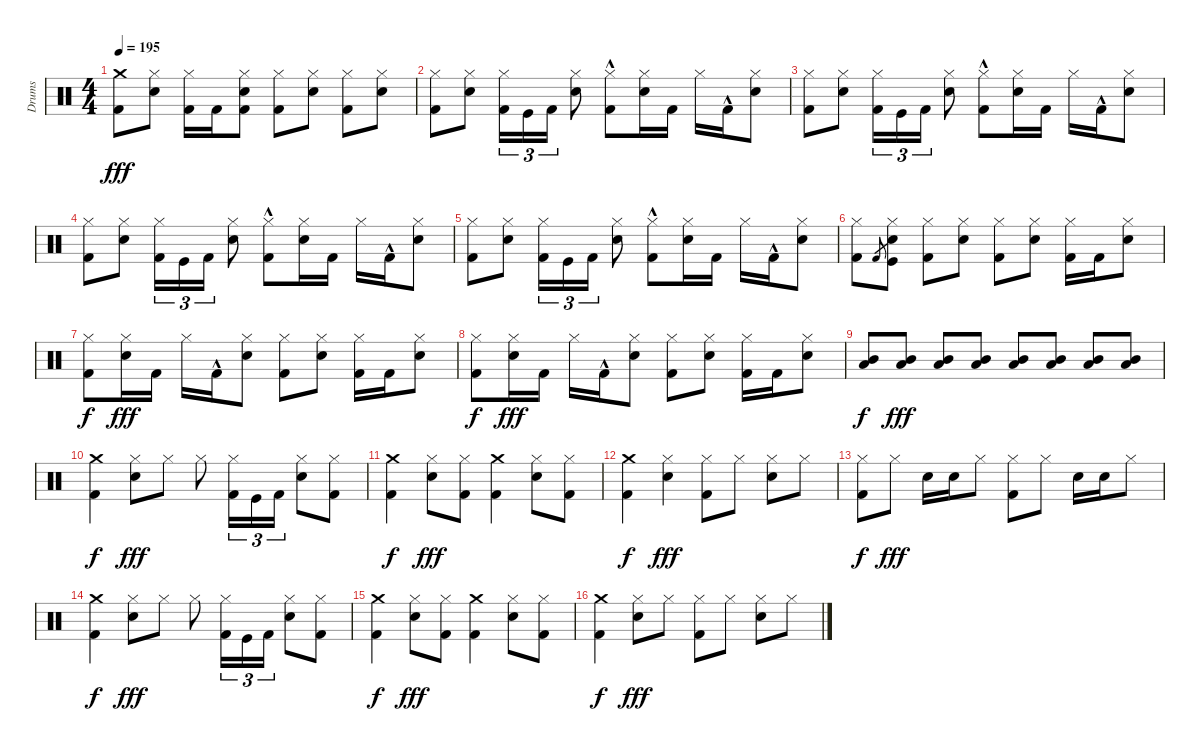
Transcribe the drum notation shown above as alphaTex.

\track ("Drums" "Drums") {instrument percussion}
\staff {score}
\articulation defaults
\ts (4 4)
\tempo 195
\clef neutral
\ks c
("Kick (hit) 2" "Crash medium (hit)").8{dy fff} ("Hi-Hat (closed)" "Snare (hit) 2").8 ("Kick (hit) 2" "Hi-Hat (closed)").16 "Kick (hit) 2".16 ("Kick (hit) 2" "Snare (hit) 2" "Hi-Hat (closed)").8 ("Kick (hit) 2" "Hi-Hat (closed)").8 ("Snare (hit) 2" "Hi-Hat (closed)").8 ("Kick (hit) 2" "Hi-Hat (closed)").8 ("Snare (hit) 2" "Hi-Hat (closed)").8 |
("Kick (hit) 2" "Hi-Hat (closed)").8 ("Snare (hit) 2" "Hi-Hat (closed)").8 ("Kick (hit) 2" "Hi-Hat (closed)").16{tu (3 2)} "Kick (hit)".16{tu (3 2)} "Kick (hit) 2".16{tu (3 2)} ("Snare (hit) 2" "Hi-Hat (closed)").8 ("Kick (hit) 2"{hac} "Hi-Hat (closed)").8 ("Snare (hit) 2" "Hi-Hat (closed)").16 "Kick (hit) 2".16 "Hi-Hat (closed)".16 "Kick (hit) 2"{hac}.16 ("Snare (hit) 2" "Hi-Hat (closed)").8 |
("Kick (hit) 2" "Hi-Hat (closed)").8 ("Snare (hit) 2" "Hi-Hat (closed)").8 ("Kick (hit) 2" "Hi-Hat (closed)").16{tu (3 2)} "Kick (hit)".16{tu (3 2)} "Kick (hit) 2".16{tu (3 2)} ("Snare (hit) 2" "Hi-Hat (closed)").8 ("Kick (hit) 2"{hac} "Hi-Hat (closed)").8 ("Snare (hit) 2" "Hi-Hat (closed)").16 "Kick (hit) 2".16 "Hi-Hat (closed)".16 "Kick (hit) 2"{hac}.16 ("Snare (hit) 2" "Hi-Hat (closed)").8 |
("Kick (hit) 2" "Hi-Hat (closed)").8 ("Snare (hit) 2" "Hi-Hat (closed)").8 ("Kick (hit) 2" "Hi-Hat (closed)").16{tu (3 2)} "Kick (hit)".16{tu (3 2)} "Kick (hit) 2".16{tu (3 2)} ("Snare (hit) 2" "Hi-Hat (closed)").8 ("Kick (hit) 2"{hac} "Hi-Hat (closed)").8 ("Snare (hit) 2" "Hi-Hat (closed)").16 "Kick (hit) 2".16 "Hi-Hat (closed)".16 "Kick (hit) 2"{hac}.16 ("Snare (hit) 2" "Hi-Hat (closed)").8 |
("Kick (hit) 2" "Hi-Hat (closed)").8 ("Snare (hit) 2" "Hi-Hat (closed)").8 ("Kick (hit) 2" "Hi-Hat (closed)").16{tu (3 2)} "Kick (hit)".16{tu (3 2)} "Kick (hit) 2".16{tu (3 2)} ("Snare (hit) 2" "Hi-Hat (closed)").8 ("Kick (hit) 2"{hac} "Hi-Hat (closed)").8 ("Snare (hit) 2" "Hi-Hat (closed)").16 "Kick (hit) 2".16 "Hi-Hat (closed)".16 "Kick (hit) 2"{hac}.16 ("Snare (hit) 2" "Hi-Hat (closed)").8 |
("Kick (hit) 2" "Hi-Hat (closed)").8 "Kick (hit) 2".8{gr} ("Kick (hit)" "Snare (hit) 2" "Hi-Hat (closed)").8 ("Kick (hit) 2" "Hi-Hat (closed)").8 ("Snare (hit) 2" "Hi-Hat (closed)").8 ("Kick (hit) 2" "Hi-Hat (closed)").8 ("Snare (hit) 2" "Hi-Hat (closed)").8 ("Kick (hit) 2" "Hi-Hat (closed)").16 "Kick (hit) 2".16 ("Snare (hit) 2" "Hi-Hat (closed)").8 |
("Hi-Hat (closed)" "Kick (hit) 2").8{dy f} ("Snare (hit) 2" "Hi-Hat (closed)").16{dy fff} "Kick (hit) 2".16 "Hi-Hat (closed)".16 "Kick (hit) 2"{hac}.16 ("Snare (hit) 2" "Hi-Hat (closed)").8 ("Hi-Hat (closed)" "Kick (hit) 2").8 ("Snare (hit) 2" "Hi-Hat (closed)").8 ("Hi-Hat (closed)" "Kick (hit) 2").16 "Kick (hit) 2".16 ("Snare (hit) 2" "Hi-Hat (closed)").8 |
("Hi-Hat (closed)" "Kick (hit) 2").8{dy f} ("Snare (hit) 2" "Hi-Hat (closed)").16{dy fff} "Kick (hit) 2".16 "Hi-Hat (closed)".16 "Kick (hit) 2"{hac}.16 ("Snare (hit) 2" "Hi-Hat (closed)").8 ("Hi-Hat (closed)" "Kick (hit) 2").8 ("Snare (hit) 2" "Hi-Hat (closed)").8 ("Hi-Hat (closed)" "Kick (hit) 2").16 "Kick (hit) 2".16 ("Snare (hit) 2" "Hi-Hat (closed)").8 |
("Mid Tom (hit)" "Low Tom (hit)").8{dy f} ("Mid Tom (hit)" "Low Tom (hit)").8{dy fff} ("Mid Tom (hit)" "Low Tom (hit)").8 ("Mid Tom (hit)" "Low Tom (hit)").8 ("Mid Tom (hit)" "Low Tom (hit)").8 ("Mid Tom (hit)" "Low Tom (hit)").8 ("Mid Tom (hit)" "Low Tom (hit)").8 ("Mid Tom (hit)" "Low Tom (hit)").8 |
("Kick (hit) 2" "Crash medium (hit)").4{dy f} ("Snare (hit) 2" "Hi-Hat (closed)").8{dy fff} "Hi-Hat (closed)".8 "Hi-Hat (closed)".8 ("Kick (hit) 2" "Hi-Hat (closed)").16{tu (3 2)} "Kick (hit)".16{tu (3 2)} "Kick (hit) 2".16{tu (3 2)} ("Snare (hit) 2" "Hi-Hat (closed)").8 ("Kick (hit) 2" "Hi-Hat (closed)").8 |
("Kick (hit) 2" "Crash medium (hit)").4{dy f} ("Hi-Hat (closed)" "Snare (hit) 2").8{dy fff} ("Kick (hit) 2" "Hi-Hat (closed)").8 ("Crash medium (hit)" "Kick (hit) 2").4 ("Hi-Hat (closed)" "Snare (hit) 2").8 ("Kick (hit) 2" "Hi-Hat (closed)").8 |
("Kick (hit) 2" "Crash medium (hit)").4{dy f} ("Hi-Hat (closed)" "Snare (hit) 2").4{dy fff} ("Hi-Hat (closed)" "Kick (hit) 2").8 "Hi-Hat (closed)".8 ("Snare (hit) 2" "Hi-Hat (closed)").8 "Hi-Hat (closed)".8 |
("Kick (hit) 2" "Hi-Hat (closed)").8{dy f} "Hi-Hat (closed)".8{dy fff} "Snare (hit) 2".16 "Snare (hit) 2".16 "Hi-Hat (closed)".8 ("Kick (hit) 2" "Hi-Hat (closed)").8 "Hi-Hat (closed)".8 "Snare (hit) 2".16 "Snare (hit) 2".16 "Hi-Hat (closed)".8 |
("Kick (hit) 2" "Crash medium (hit)").4{dy f} ("Snare (hit) 2" "Hi-Hat (closed)").8{dy fff} "Hi-Hat (closed)".8 "Hi-Hat (closed)".8 ("Kick (hit) 2" "Hi-Hat (closed)").16{tu (3 2)} "Kick (hit)".16{tu (3 2)} "Kick (hit) 2".16{tu (3 2)} ("Snare (hit) 2" "Hi-Hat (closed)").8 ("Kick (hit) 2" "Hi-Hat (closed)").8 |
("Kick (hit) 2" "Crash medium (hit)").4{dy f} ("Hi-Hat (closed)" "Snare (hit) 2").8{dy fff} ("Kick (hit) 2" "Hi-Hat (closed)").8 ("Crash medium (hit)" "Kick (hit) 2").4 ("Hi-Hat (closed)" "Snare (hit) 2").8 ("Kick (hit) 2" "Hi-Hat (closed)").8 |
("Kick (hit) 2" "Crash medium (hit)").4{dy f} ("Hi-Hat (closed)" "Snare (hit) 2").8{dy fff} "Hi-Hat (closed)".8 ("Hi-Hat (closed)" "Kick (hit) 2").8 "Hi-Hat (closed)".8 ("Snare (hit) 2" "Hi-Hat (closed)").8 "Hi-Hat (closed)".8
